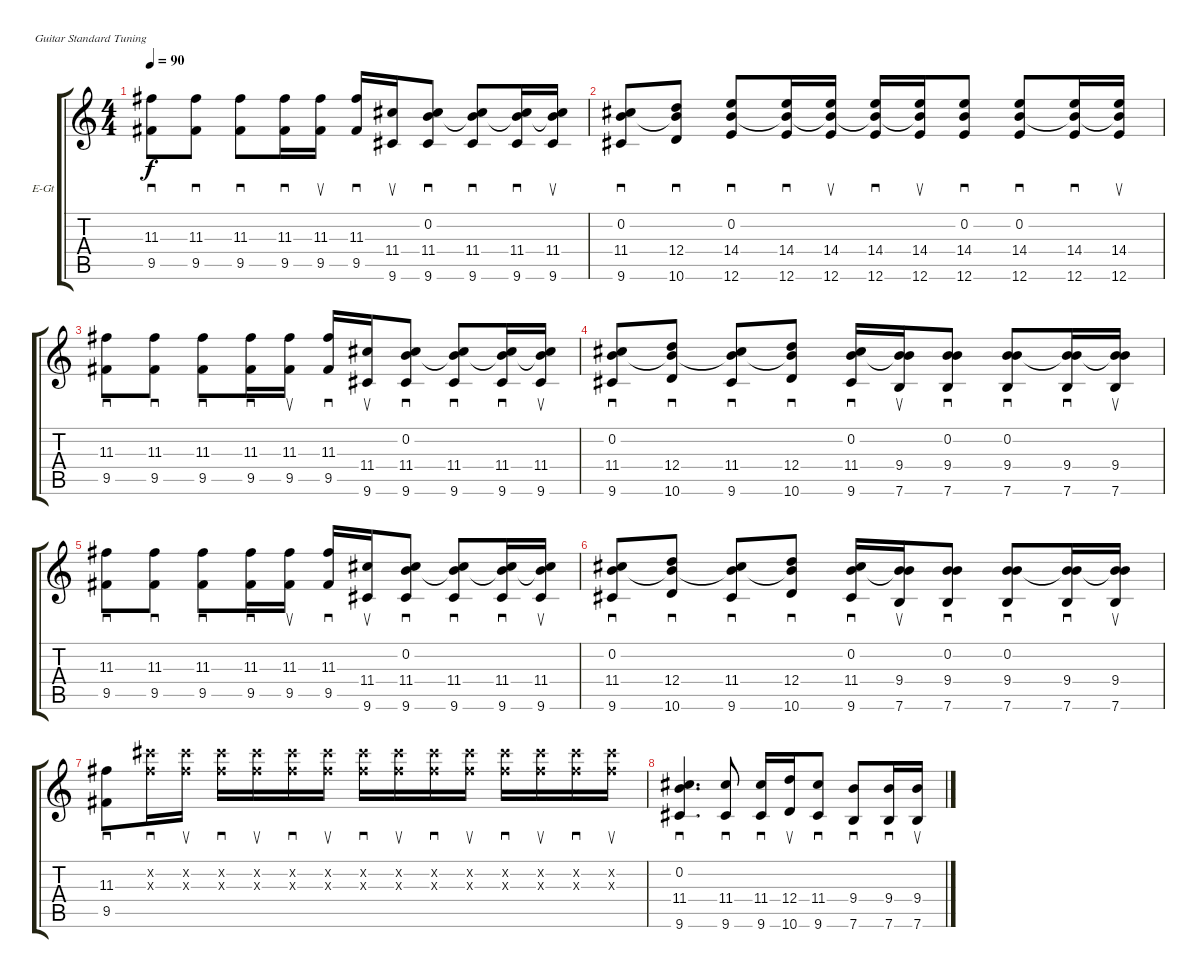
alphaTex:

\defaultSystemsLayout 4
\bracketExtendMode groupsimilarinstruments
\firstSystemTrackNameOrientation horizontal
\otherSystemsTrackNameOrientation horizontal
\track ("Isaac Brock - Guitar 2" "E-Gt") {instrument distortionguitar}
\staff {score tabs}
\tuning (E4 B3 G3 D3 A2 E2)
\ts (4 4)
\tempo 90
\clef g2
\scale
0.333333
\ks c
(9.5 11.3).8{sd dy f} (9.5 11.3).8{sd} (9.5 11.3).8{sd} (9.5 11.3).16{sd} (9.5 11.3).16{su} (9.5 11.3).16{sd} (9.6 11.4).16{su} (11.4 9.6 0.2).8{sd} (11.4 9.6 0.2{t}).8{sd} (11.4 9.6 0.2{t}).16{sd} (11.4 9.6 0.2{t}).16{su} |
\scale
0.333333 (9.6 11.4 0.2).8{sd} (12.4 10.6 0.2{t}).8{sd} (12.6 14.4 0.2).8{sd} (14.4 12.6 0.2{t}).16{sd} (14.4 12.6 0.2{t}).16{su} (14.4 12.6 0.2{t}).16{sd} (14.4 12.6 0.2{t}).16{su} (14.4 12.6 0.2).8{sd} (14.4 12.6 0.2).8{sd} (14.4 12.6 0.2{t}).16{sd} (14.4 12.6 0.2{t}).16{su} |
\scale
0.333333 (9.5 11.3).8{sd} (9.5 11.3).8{sd} (9.5 11.3).8{sd} (9.5 11.3).16{sd} (9.5 11.3).16{su} (9.5 11.3).16{sd} (9.6 11.4).16{su} (11.4 9.6 0.2).8{sd} (11.4 9.6 0.2{t}).8{sd} (11.4 9.6 0.2{t}).16{sd} (11.4 9.6 0.2{t}).16{su} |
\scale
0.333333 (9.6 11.4 0.2).8{sd} (12.4 10.6 0.2{t}).8{sd} (9.6 11.4 0.2{t}).8{sd} (12.4 10.6 0.2{t}).8{sd} (9.6 11.4 0.2).16{sd} (7.6 9.4 0.2{t}).16{su} (9.4 7.6 0.2).8{sd} (9.4 7.6 0.2).8{sd} (7.6 9.4 0.2{t}).16{sd} (9.4 7.6 0.2{t}).16{su} |
\scale
0.333333 (9.5 11.3).8{sd} (9.5 11.3).8{sd} (9.5 11.3).8{sd} (9.5 11.3).16{sd} (9.5 11.3).16{su} (9.5 11.3).16{sd} (9.6 11.4).16{su} (11.4 9.6 0.2).8{sd} (11.4 9.6 0.2{t}).8{sd} (11.4 9.6 0.2{t}).16{sd} (11.4 9.6 0.2{t}).16{su} |
\scale
0.333333 (9.6 11.4 0.2).8{sd} (12.4 10.6 0.2{t}).8{sd} (9.6 11.4 0.2{t}).8{sd} (12.4 10.6 0.2{t}).8{sd} (9.6 11.4 0.2).16{sd} (7.6 9.4 0.2{t}).16{su} (9.4 7.6 0.2).8{sd} (9.4 7.6 0.2).8{sd} (7.6 9.4 0.2{t}).16{sd} (9.4 7.6 0.2{t}).16{su} |
\scale
0.333333 (9.5 11.3).8{sd} (11.3{x} 14.2{x}).16{sd} (11.3{x} 14.2{x}).16{su} (11.3{x} 14.2{x}).16{sd} (11.3{x} 14.2{x}).16{su} (11.3{x} 14.2{x}).16{sd} (11.3{x} 14.2{x}).16{su} (11.3{x} 14.2{x}).16{sd} (11.3{x} 14.2{x}).16{su} (11.3{x} 14.2{x}).16{sd} (11.3{x} 14.2{x}).16{su} (11.3{x} 14.2{x}).16{sd} (11.3{x} 14.2{x}).16{su} (11.3{x} 14.2{x}).16{sd} (11.3{x} 14.2{x}).16{su} |
\scale
0.333333 (9.6 11.4 0.2).4{d sd} (9.6 11.4).8{sd} (9.6 11.4).16{sd} (10.6 12.4).16{su} (9.6 11.4).8{sd} (7.6 9.4).8{sd} (7.6 9.4).16{sd} (7.6 9.4).16{su}
